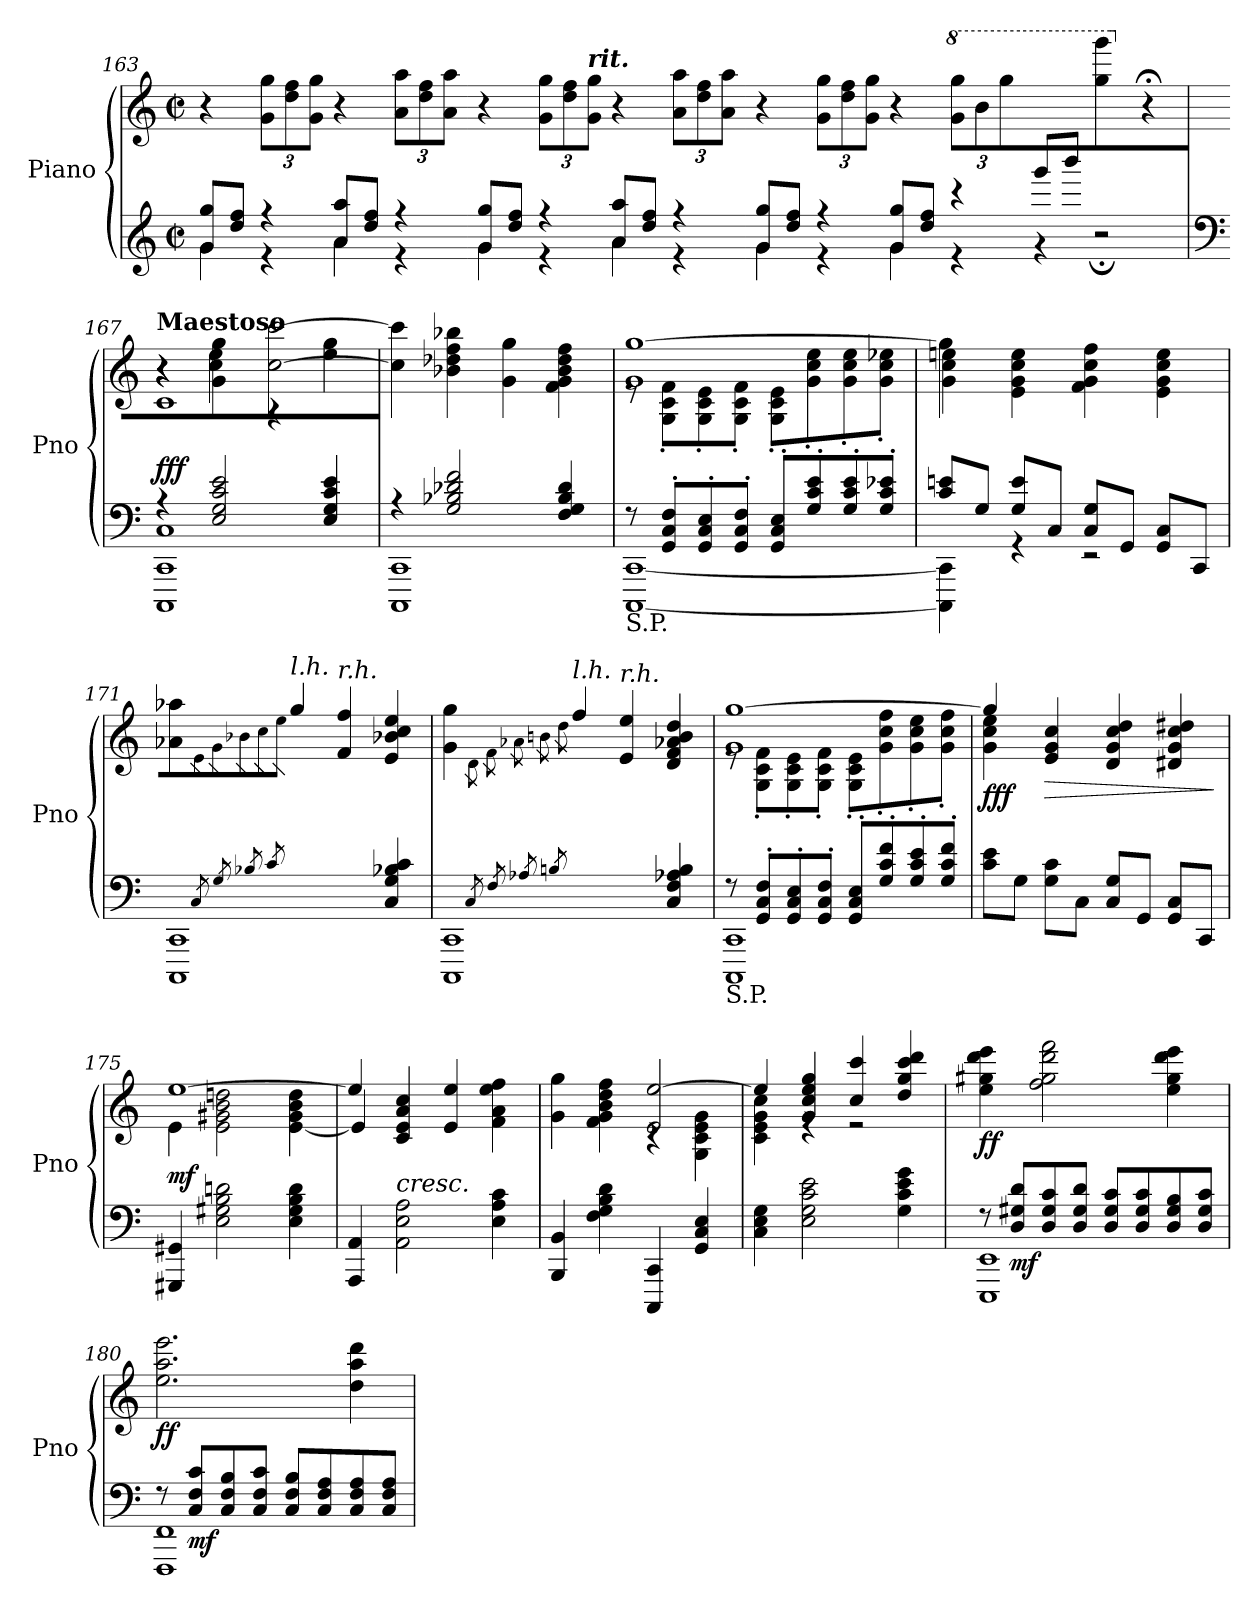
**kern	**kern	**dynam
*part1	*part1	*part1
*staff2	*staff1	*staff1/2
*I"Piano	*	*
*I'Pno	*	*
!!LO:LB:g=z
*clefG2	*clefG2	*
*k[]	*k[]	*
*M4/4	*M4/4	*
*met(c|)	*met(c|)	*
=163	=163	=163
*^	*	*
8g!/ 8gg!/L	4g!\	4r	.
8dd!/ 8ff!/J	.	.	.
*	*	*Xbrackettup	*
4r	4r	12g!\ 12gg!\L	.
.	.	12dd!\ 12ff!\	.
.	.	12g!\ 12gg!\J	.
8a!/ 8aa!/L	4a!\	4r	.
8dd!/ 8ff!/J	.	.	.
4r	4r	12a!\ 12aa!\L	.
.	.	12dd!\ 12ff!\	.
.	.	12a!\ 12aa!\J	.
=164-	=164-	=164-	=164-
8g!/ 8gg!/L	4g!\	4r	.
8dd!/ 8ff!/J	.	.	.
4r	4r	12g!\ 12gg!\L	.
.	.	12dd!\ 12ff!\	.
!	!	!LO:TX:a:Bi:t=rit.	!
.	.	12g!\ 12gg!\J	.
8a!/ 8aa!/L	4a!\	4r	.
8dd!/ 8ff!/J	.	.	.
4r	4r	12a!\ 12aa!\L	.
.	.	12dd!\ 12ff!\	.
.	.	12a!\ 12aa!\J	.
=165-	=165-	=165-	=165-
*	*	*MM172	*
8g!/ 8gg!/L	4g!\	4r	.
8dd!/ 8ff!/J	.	.	.
4r	4r	12g!\ 12gg!\L	.
.	.	12dd!\ 12ff!\	.
.	.	12g!\ 12gg!\J	.
8g!/ 8gg!/L	4g!\	4r	.
8dd!/ 8ff!/J	.	.	.
*	*	*8va	*
*	*	*MM144	*
4r	4r	12gg!\ 12ggg!\L	.
.	.	12bb!\	.
.	.	12ggg!\	.
=166-	=166-	=166-	=166-
8ggg!/	4r	4ryy	.
8bbb!/J	.	.	.
*	*	*MM72	*
2ryy	2r;<	4ggg!\ 4gggg!\	.
*	*	*X8va	*
.	.	4r;<	.
!!LO:LB:g=z
=167	=167	=167	=167
*clefF4	*	*	*
*	*	*^	*
*	*	*	*^	*
!	!	!LO:TX:a:B:t=Maestoso	!	!	!
!	!	!	!	!	!LO:DY:a=2
4rA	1CCC 1CC 1C	4r	1c:	4r	fff
2E/ 2G/ 2c/ 2e/	.	4g/ 4gg/	.	4cc\ 4ee\	.
.	.	[2cc/ [2ccc/	.	4rA	.
4E/ 4G/ 4c/ 4e/	.	.	.	4ee\ 4gg\	.
*	*	*v	*v	*v	*
=168	=168	=168	=168
4r	1CCC 1CC	4cc/] 4ccc/]	.
2G/ 2B-X/ 2d-X/ 2f/	.	4b-X\ 4dd-X\ 4ff\ 4bb-X\	.
.	.	4g\ 4gg\	.
4F/ 4G/ 4B-/ 4d-/	.	4f\ 4g\ 4b-\ 4dd-\ 4ff\	.
=169	=169	=169	=169
*	*	*^	*
!LO:TX:b:t=S.P.	!	!	!	!
8r	[1CCC [1CC	1g [1gg	8re	.
8GG/' 8C/' 8F/'L	.	.	8G\' 8c\' 8f\'L	.
8GG/' 8C/' 8E/'	.	.	8G\' 8c\' 8e\'	.
8GG/' 8C/' 8F/'J	.	.	8G\' 8c\' 8f\'J	.
8GG/' 8C/' 8E/'L	.	.	8G\' 8c\' 8e\'L	.
8G/' 8c/' 8e/'	.	.	8g\' 8cc\' 8ee\'	.
8G/' 8c/' 8e/'	.	.	8g\' 8cc\' 8ee\'	.
8G/' 8c/' 8e-X/'J	.	.	8g\' 8cc\' 8ee-X\'J	.
=170	=170	=170	=170	=170
8c/ 8en/L	4CCC\] 4CC\]	4gg/]	4g\ 4cc\ 4een\	.
8G/J	.	.	.	.
8G/ 8e/L	4rGG	4e/ 4g/ 4cc/ 4ee/	4reyy	.
8C/J	.	.	.	.
8C/ 8G/L	2rEE	4f\ 4g\ 4cc\ 4ff\	2rgyy	.
8GG/J	.	.	.	.
8GG/ 8C/L	.	4e/ 4g/ 4cc/ 4ee/	.	.
8CC/J	.	.	.	.
*	*	*v	*v	*
!!LO:PB:g=z
=171	=171	=171	=171
*	*^	*	*
4ryy	2ryy	1CCC 1CC	4a-X\ 4aa-X\	.
.	.	.	8qe\	.
8qC/L	.	.	8qg\	.
8qG/	.	.	8qb-X\	.
8qB-X/	.	.	8qcc\	.
8qc/	.	.	8qee\J	.
!	!	!	!LO:TX:a:i:t=l.h.	!
2.ryy	.	.	4gg/	.
!	!	!	!LO:TX:a:i:t=r.h.	!
.	4ryy	.	4f/ 4ff/	.
.	4C/ 4G/ 4B-X/ 4c/	.	4e/ 4b-/ 4cc/ 4ee/	.
=172	=172	=172	=172	=172
4ryy	2ryy	1CCC 1CC	4g\ 4gg\	.
.	.	.	8qd\	.
8qC/L	.	.	8qf\	.
8qF/	.	.	8qa-X\	.
8qA-X/	.	.	8qbn\	.
8qBn/	.	.	8qdd\J	.
!	!	!	!LO:TX:a:i:t=l.h.	!
2.ryy	.	.	4ff/	.
!	!	!	!LO:TX:a:i:t=r.h.	!
.	4ryy	.	4e/ 4ee/	.
.	4C/ 4F/ 4A-X/ 4B/	.	4d/ 4f/ 4a-/ 4b/ 4dd/	.
*	*v	*v	*	*
=173	=173	=173	=173
*	*	*^	*
!LO:TX:b:t=S.P.	!	!	!	!
8r	1CCC 1CC	1g [1gg	8re	.
8GG/' 8C/' 8F/'L	.	.	8G\' 8c\' 8f\'L	.
8GG/' 8C/' 8E/'	.	.	8G\' 8c\' 8e\'	.
8GG/' 8C/' 8F/'J	.	.	8G\' 8c\' 8f\'J	.
8GG/' 8C/' 8E/'L	.	.	8G\' 8c\' 8e\'L	.
8G/' 8c/' 8f/'	.	.	8g\' 8cc\' 8ff\'	.
8G/' 8c/' 8e/'	.	.	8g\' 8cc\' 8ee\'	.
8G/' 8c/' 8f/'J	.	.	8g\' 8cc\' 8ff\'J	.
*v	*v	*	*	*
=174	=174	=174	=174
!	!	!	!LO:DY:b
8c\ 8e\L	4gg/]	4g\ 4cc\ 4ee\	fff
8G\J	.	.	.
!	!	!	!LO:HP:b
8G\ 8c\L	4e/ 4g/ 4cc/	4reyy	>
8C\J	.	.	.
8C/ 8G/L	4d/ 4g/ 4cc/ 4dd/	2rgyy	.
8GG/J	.	.	.
8GG/ 8C/L	4d#X/ 4g/ 4cc/ 4dd#X/	.	.
8CC/J	.	.	.
*	*v	*v	*
.	.	]
!!LO:LB:g=z
=175	=175	=175
*	*^	*
!	!	!	!LO:DY:a=2
4GGG#X/ 4GG#X/	[1ee	4e\	mf
2E\ 2G#X\ 2B\ 2dn\	.	2e\ 2g#X\ 2b\ 2ddn\	.
4E\ 4G#\ 4B\ 4d\	.	[4e\ 4g#\ 4b\ 4dd\	.
=176	=176	=176	=176
4AAA/ 4AA/	4ee/]	4e/]	.
!LO:TX:a:i:t=cresc.	!	!	!
2AA\ 2E\ 2A\	4c/ 4e/ 4a/ 4cc/	2.ryy	.
.	4e/ 4ee/	.	.
4E\ 4A\ 4c\	4f\ 4a\ 4ee\ 4ff\	.	.
=177	=177	=177	=177
4BBB/ 4BB/	4g\ 4gg\	2ryy	.
4F\ 4G\ 4B\ 4d\	4f\ 4g\ 4b\ 4dd\ 4ff\	.	.
4CCC/ 4CC/	2e/ [2ee/	4rc	.
4GG/ 4C/ 4E/	.	4G\ 4c\ 4e\ 4g\	.
=178	=178	=178	=178
4C\ 4E\ 4G\	4ee/]	4c\ 4e\ 4g\ 4cc\	.
2E\ 2G\ 2c\ 2e\	4g/ 4cc/ 4ee/ 4gg/	4re	.
.	4cc/ 4ccc/	2re	.
4G\ 4c\ 4e\ 4g\	4dd/ 4gg/ 4ccc/ 4ddd/	.	.
*	*v	*v	*
=179	=179	=179
*^	*	*
!	!	!	!LO:DY:b
8r	1EEE 1EE	4ee\ 4gg#X\ 4ddd\ 4eee\	ff
!	!	!	!LO:DY:b=2
8D/ 8G#X/ 8d/L	.	.	mf
8D/ 8G#/ 8c/	.	2ff\ 2gg#\ 2ddd\ 2fff\	.
8D/ 8G#/ 8d/J	.	.	.
8D/ 8G#/ 8c/L	.	.	.
8D/ 8G#/ 8c/	.	.	.
8D/ 8G#/ 8B/	.	4ee\ 4gg#\ 4ddd\ 4eee\	.
8D/ 8G#/ 8c/J	.	.	.
!!LO:LB:g=z
=180	=180	=180	=180
!	!	!	!LO:DY:b
8r	1FFF 1FF	2.ee\ 2.aa\ 2.eee\	ff
!	!	!	!LO:DY:b=2
8C/ 8F/ 8c/L	.	.	mf
8C/ 8F/ 8B/	.	.	.
8C/ 8F/ 8c/J	.	.	.
8C/ 8F/ 8B/L	.	.	.
8C/ 8F/ 8A/	.	.	.
8C/ 8F/ 8A/	.	4dd\ 4aa\ 4ddd\	.
8C/ 8F/ 8A/J	.	.	.
*v	*v	*	*
=	=	=
*-	*-	*-
